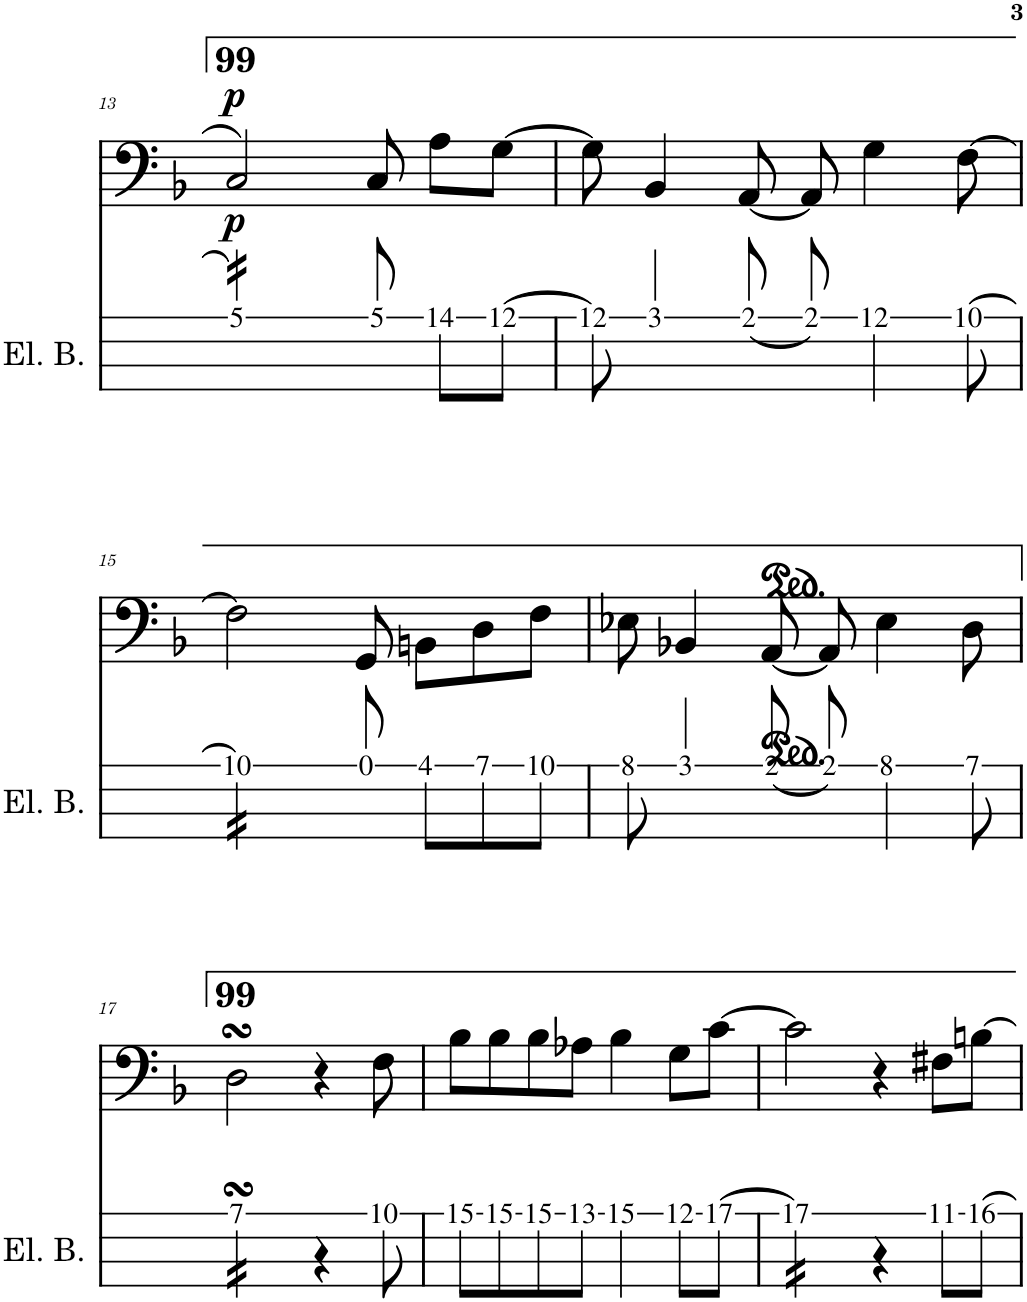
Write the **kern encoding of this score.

**kern	**dynam	**kern	**dynam
*part2	*part2	*part1	*part1
*staff2	*staff2	*staff1	*staff1
*I"Electric Bass	*	*I"Voice	*
*I'El. B.	*	*I'V	*
!!LO:PB:g=z
*	*	*clefF4	*
*Trd7c12	*	*	*
*k[b-]	*	*k[b-]	*
=13	=13	=13	=13
!	!LO:DY:a	!	!LO:DY:a
2c/	p	2C/	p
8c/	.	8C/	.
8a\L	.	8A\L	.
[>8g\J	.	[>8G\J	.
=14	=14	=14	=14
8g\]	.	8G\]	.
4B-/	.	4BB-/	.
[<8A/	.	[<8AA/	.
8A/]	.	8AA/]	.
4g\	.	4G\	.
[>8f\	.	[>8F\	.
!!LO:LB:g=z
=15	=15	=15	=15
2f\]	.	2F\]	.
8G/	.	8GG/	.
8Bn\L	.	8BBn\L	.
8d\	.	8D\	.
8f\J	.	8F\J	.
=16	=16	=16	=16
8e-X\	.	8E-X\	.
4B-X/	.	4BB-X/	.
[<8A/	.	[<8AA/	.
8A/]	.	8AA/]	.
4e-\	.	4E-\	.
8d\	.	8D\	.
!!LO:LB:g=z
=17	=17	=17	=17
2dsSSS\	.	2DsSSS\	.
4r	.	4r	.
8f\	.	8F\	.
=18	=18	=18	=18
8b-\L	.	8B-\L	.
8b-\	.	8B-\	.
8b-\	.	8B-\	.
8a-X\J	.	8A-X\J	.
4b-\	.	4B-\	.
8g\L	.	8G\L	.
[>8cc\J	.	[>8c\J	.
=19	=19	=19	=19
2cc\]	.	2c\]	.
4r	.	4r	.
8f#X\L	.	8F#X\L	.
[>8bn\J	.	[>8Bn\J	.
=	=	=	=
*-	*-	*-	*-
